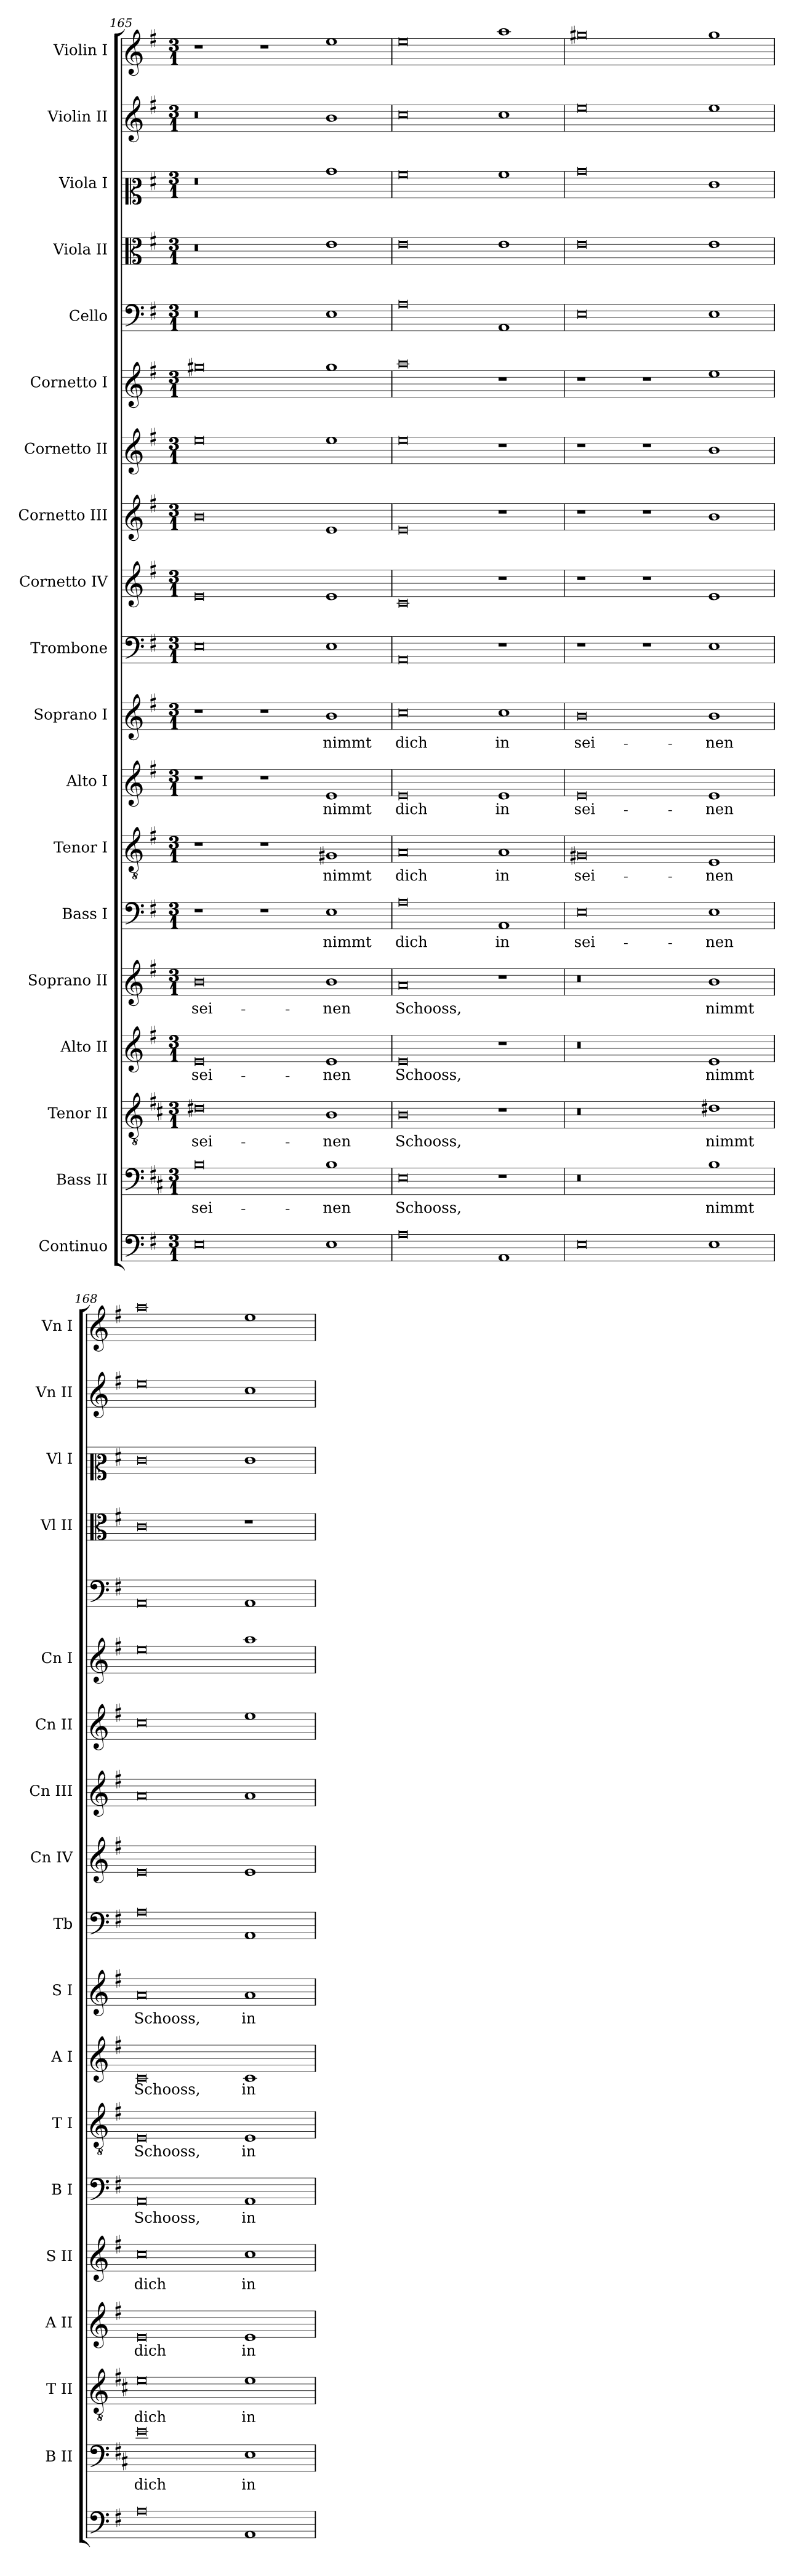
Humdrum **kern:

**kern	**kern	**text	**kern	**text	**kern	**text	**kern	**text	**kern	**text	**kern	**text	**kern	**text	**kern	**text	**kern	**kern	**kern	**kern	**kern	**kern	**kern	**kern	**kern	**kern
*part19	*part18	*part18	*part17	*part17	*part16	*part16	*part15	*part15	*part14	*part14	*part13	*part13	*part12	*part12	*part11	*part11	*part10	*part9	*part8	*part7	*part6	*part5	*part4	*part3	*part2	*part1
*staff19	*staff18	*staff18	*staff17	*staff17	*staff16	*staff16	*staff15	*staff15	*staff14	*staff14	*staff13	*staff13	*staff12	*staff12	*staff11	*staff11	*staff10	*staff9	*staff8	*staff7	*staff6	*staff5	*staff4	*staff3	*staff2	*staff1
*I"Continuo	*I"Bass II	*	*I"Tenor II	*	*I"Alto II	*	*I"Soprano II	*	*I"Bass I	*	*I"Tenor I	*	*I"Alto I	*	*I"Soprano I	*	*I"Trombone	*I"Cornetto IV	*I"Cornetto III	*I"Cornetto II	*I"Cornetto I	*I"Cello	*I"Viola II	*I"Viola I	*I"Violin II	*I"Violin I
*	*I'B II	*	*I'T II	*	*I'A II	*	*I'S II	*	*I'B I	*	*I'T I	*	*I'A I	*	*I'S I	*	*I'Tb	*I'Cn IV	*I'Cn III	*I'Cn II	*I'Cn I	*	*I'Vl II	*I'Vl I	*I'Vn II	*I'Vn I
*clefF4	*clefF4	*	*clefGv2	*	*clefG2	*	*clefG2	*	*clefF4	*	*clefGv2	*	*clefG2	*	*clefG2	*	*clefF4	*clefG2	*clefG2	*clefG2	*clefG2	*clefF4	*clefC3	*clefC2	*clefG2	*clefG2
*	*ITrd4c7	*	*ITrd4c7	*	*	*	*	*	*	*	*	*	*	*	*	*	*	*	*	*	*	*	*	*	*	*
*k[f#]	*k[f#]	*	*k[f#]	*	*k[f#]	*	*k[f#]	*	*k[f#]	*	*k[f#]	*	*k[f#]	*	*k[f#]	*	*k[f#]	*k[f#]	*k[f#]	*k[f#]	*k[f#]	*k[f#]	*k[f#]	*k[f#]	*k[f#]	*k[f#]
*G:	*G:	*	*G:	*	*G:	*	*G:	*	*G:	*	*G:	*	*G:	*	*G:	*	*G:	*G:	*G:	*G:	*G:	*G:	*G:	*G:	*G:	*G:
*M3/1	*M3/1	*	*M3/1	*	*M3/1	*	*M3/1	*	*M3/1	*	*M3/1	*	*M3/1	*	*M3/1	*	*M3/1	*M3/1	*M3/1	*M3/1	*M3/1	*M3/1	*M3/1	*M3/1	*M3/1	*M3/1
=165	=165	=165	=165	=165	=165	=165	=165	=165	=165	=165	=165	=165	=165	=165	=165	=165	=165	=165	=165	=165	=165	=165	=165	=165	=165	=165
!	!	!LO:LY:b	!	!LO:LY:b	!	!LO:LY:b	!	!LO:LY:b	!	!	!	!	!	!	!	!	!	!	!	!	!	!	!	!	!	!
0E	0E	sei-	0G#X	sei-	0e	sei-	0b	sei-	1r	.	1r	.	1r	.	1r	.	0E	0e	0b	0ee	0gg#X	0r	0r	0r	0r	1r
.	.	.	.	.	.	.	.	.	1r	.	1r	.	1r	.	1r	.	.	.	.	.	.	.	.	.	.	1r
!	!	!LO:LY:b	!	!LO:LY:b	!	!LO:LY:b	!	!LO:LY:b	!	!LO:LY:b	!	!LO:LY:b	!	!LO:LY:b	!	!LO:LY:b	!	!	!	!	!	!	!	!	!	!
1E	1E	-nen	1E	-nen	1e	-nen	1b	-nen	1E	nimmt	1G#X	nimmt	1e	nimmt	1b	nimmt	1E	1e	1e	1ee	1gg#	1E	1e	1b	1b	1ee
=166	=166	=166	=166	=166	=166	=166	=166	=166	=166	=166	=166	=166	=166	=166	=166	=166	=166	=166	=166	=166	=166	=166	=166	=166	=166	=166
!	!	!LO:LY:b	!	!LO:LY:b	!	!LO:LY:b	!	!LO:LY:b	!	!LO:LY:b	!	!LO:LY:b	!	!LO:LY:b	!	!LO:LY:b	!	!	!	!	!	!	!	!	!	!
0A	0AA	Schooss,	0E	Schooss,	0e	Schooss,	0a	Schooss,	0A	dich	0A	dich	0e	dich	0cc	dich	0AA	0c	0e	0ee	0aa	0A	0e	0a	0cc	0ee
!	!	!	!	!	!	!	!	!	!	!LO:LY:b	!	!LO:LY:b	!	!LO:LY:b	!	!LO:LY:b	!	!	!	!	!	!	!	!	!	!
1AA	1r	.	1r	.	1r	.	1r	.	1AA	in	1A	in	1e	in	1cc	in	1r	1r	1r	1r	1r	1AA	1e	1a	1cc	1aa
=167	=167	=167	=167	=167	=167	=167	=167	=167	=167	=167	=167	=167	=167	=167	=167	=167	=167	=167	=167	=167	=167	=167	=167	=167	=167	=167
!	!	!	!	!	!	!	!	!	!	!LO:LY:b	!	!LO:LY:b	!	!LO:LY:b	!	!LO:LY:b	!	!	!	!	!	!	!	!	!	!
0E	0r	.	0r	.	0r	.	0r	.	0E	sei-	0G#X	sei-	0e	sei-	0b	sei-	1r	1r	1r	1r	1r	0E	0e	0b	0ee	0gg#X
.	.	.	.	.	.	.	.	.	.	.	.	.	.	.	.	.	1r	1r	1r	1r	1r	.	.	.	.	.
!	!	!LO:LY:b	!	!LO:LY:b	!	!LO:LY:b	!	!LO:LY:b	!	!LO:LY:b	!	!LO:LY:b	!	!LO:LY:b	!	!LO:LY:b	!	!	!	!	!	!	!	!	!	!
1E	1E	nimmt	1G#X	nimmt	1e	nimmt	1b	nimmt	1E	-nen	1E	-nen	1e	-nen	1b	-nen	1E	1e	1b	1b	1ee	1E	1e	1e	1ee	1gg#
=168	=168	=168	=168	=168	=168	=168	=168	=168	=168	=168	=168	=168	=168	=168	=168	=168	=168	=168	=168	=168	=168	=168	=168	=168	=168	=168
!	!	!LO:LY:b	!	!LO:LY:b	!	!LO:LY:b	!	!LO:LY:b	!	!LO:LY:b	!	!LO:LY:b	!	!LO:LY:b	!	!LO:LY:b	!	!	!	!	!	!	!	!	!	!
0A	0A	dich	0A	dich	0e	dich	0cc	dich	0AA	Schooss,	0E	Schooss,	0c	Schooss,	0a	Schooss,	0A	0e	0a	0cc	0ee	0AA	0c	0e	0ee	0aa
!	!	!LO:LY:b	!	!LO:LY:b	!	!LO:LY:b	!	!LO:LY:b	!	!LO:LY:b	!	!LO:LY:b	!	!LO:LY:b	!	!LO:LY:b	!	!	!	!	!	!	!	!	!	!
1AA	1AA	in	1A	in	1e	in	1cc	in	1AA	in	1E	in	1c	in	1a	in	1AA	1e	1a	1ee	1aa	1AA	1r	1e	1cc	1ee
=	=	=	=	=	=	=	=	=	=	=	=	=	=	=	=	=	=	=	=	=	=	=	=	=	=	=
*-	*-	*-	*-	*-	*-	*-	*-	*-	*-	*-	*-	*-	*-	*-	*-	*-	*-	*-	*-	*-	*-	*-	*-	*-	*-	*-
